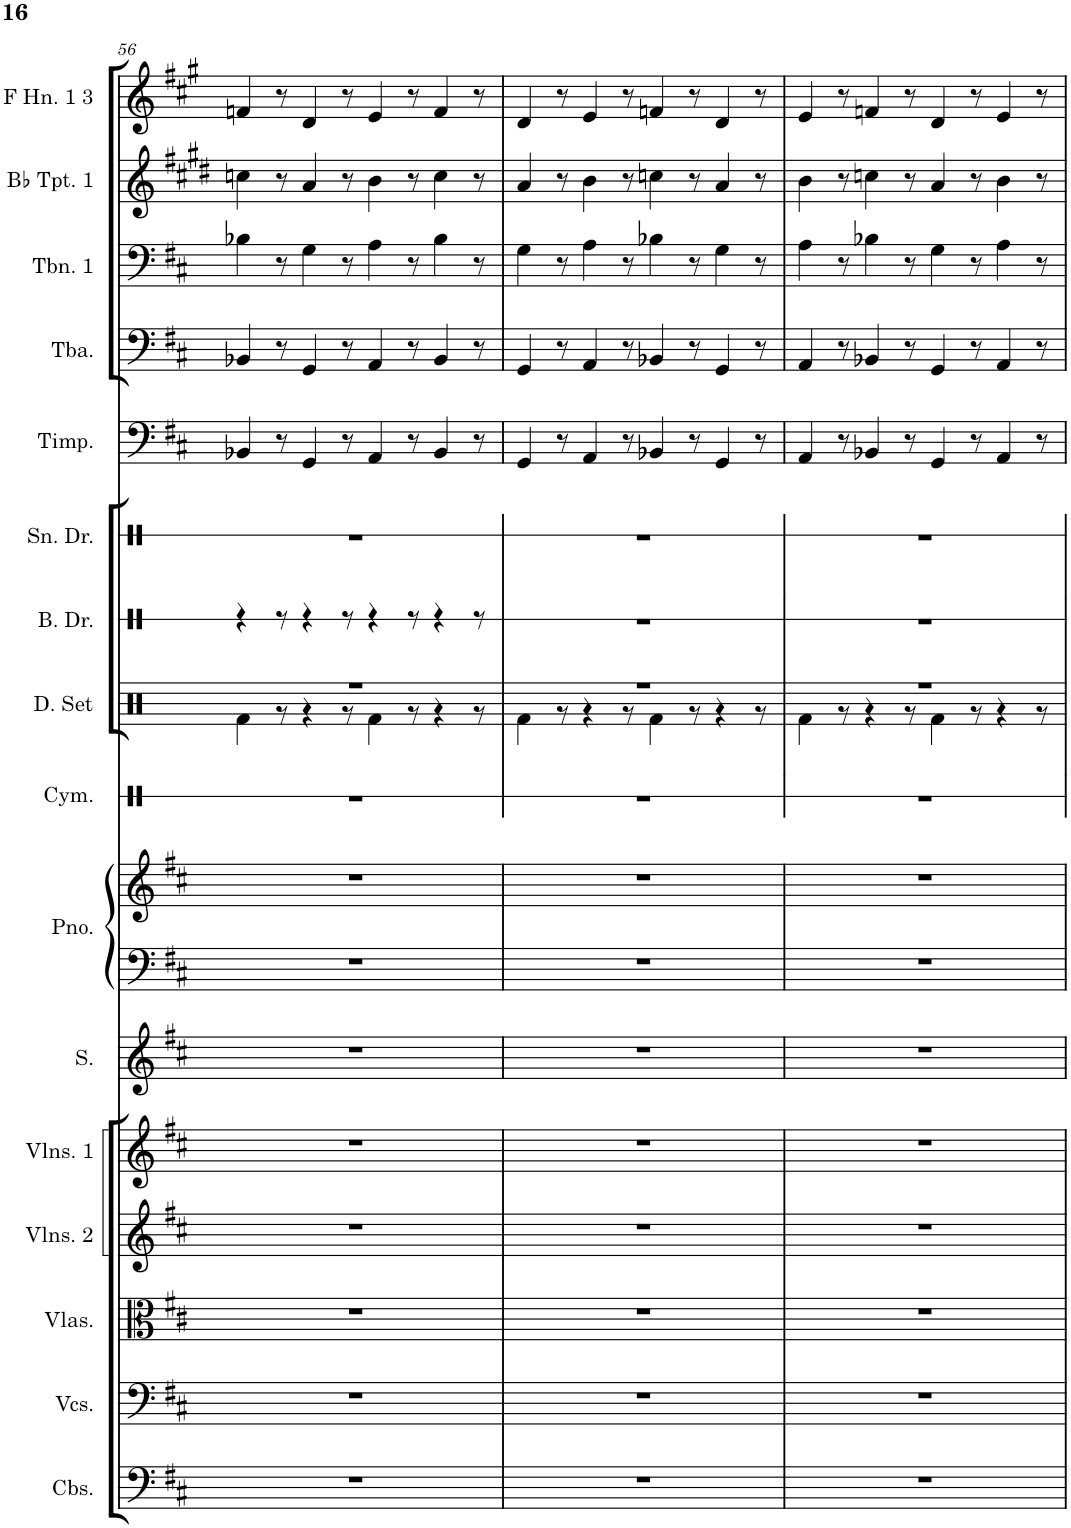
**kern	**kern	**kern	**kern	**kern	**kern	**kern	**kern	**kern	**kern	**kern	**kern	**kern	**kern	**kern	**kern	**kern
*part16	*part15	*part14	*part13	*part12	*part11	*part10	*part10	*part9	*part8	*part7	*part6	*part5	*part4	*part3	*part2	*part1
*staff17	*staff16	*staff15	*staff14	*staff13	*staff12	*staff11	*staff10	*staff9	*staff8	*staff7	*staff6	*staff5	*staff4	*staff3	*staff2	*staff1
*I"Contrabasses	*I"Violoncellos	*I"Violas	*I"Violins 2	*I"Violins 1	*I"Soprano	*I"Piano	*	*I"Cymbal	*I"Drumset	*I"Bass Drum	*I"Snare Drum	*I"Timpani	*I"Tuba	*I"Trombone 1	*I"Bb Trumpet 1	*I"F Horn 1 &amp; 3
*I'Cbs.	*I'Vcs.	*I'Vlas.	*I'Vlns. 2	*I'Vlns. 1	*I'S.	*I'Pno.	*	*I'Cym.	*I'D. Set	*I'B. Dr.	*I'Sn. Dr.	*I'Timp.	*I'Tba.	*I'Tbn. 1	*I'Bb Tpt. 1	*I'F Hn. 1 3
!!LO:PB:g=z
*clefF4	*clefF4	*clefC3	*clefG2	*clefG2	*clefG2	*clefF4	*clefG2	*clefX	*clefX	*clefX	*clefX	*clefF4	*clefF4	*clefF4	*clefG2	*clefG2
*Trd7c12	*	*	*	*	*	*	*	*	*	*	*	*	*	*	*Trd1c2	*Trd4c7
*k[f#c#]	*k[f#c#]	*k[f#c#]	*k[f#c#]	*k[f#c#]	*k[f#c#]	*k[f#c#]	*k[f#c#]	*k[]	*k[]	*k[]	*k[]	*k[f#c#]	*k[f#c#]	*k[f#c#]	*k[f#c#g#d#]	*k[f#c#g#]
*M12/8	*M12/8	*M12/8	*M12/8	*M12/8	*M12/8	*M12/8	*M12/8	*M12/8	*M12/8	*M12/8	*M12/8	*M12/8	*M12/8	*M12/8	*M12/8	*M12/8
=56	=56	=56	=56	=56	=56	=56	=56	=56	=56	=56	=56	=56	=56	=56	=56	=56
*	*	*	*	*	*	*	*	*	*^	*	*	*	*	*	*	*
1.r	1.r	1.r	1.r	1.r	1.r	1.r	1.r	1.r	1.r	4Rf\	4r	1.r	4BB-X/	4BB-X/	4B-X\	4ccn\	4fn/
.	.	.	.	.	.	.	.	.	.	8r	8r	.	8r	8r	8r	8r	8r
.	.	.	.	.	.	.	.	.	.	4r	4r	.	4GG/	4GG/	4G\	4a/	4d/
.	.	.	.	.	.	.	.	.	.	8r	8r	.	8r	8r	8r	8r	8r
.	.	.	.	.	.	.	.	.	.	4Rf\	4r	.	4AA/	4AA/	4A\	4b\	4e/
.	.	.	.	.	.	.	.	.	.	8r	8r	.	8r	8r	8r	8r	8r
.	.	.	.	.	.	.	.	.	.	4r	4r	.	4BB-/	4BB-/	4B-\	4cc\	4f/
.	.	.	.	.	.	.	.	.	.	8r	8r	.	8r	8r	8r	8r	8r
=57	=57	=57	=57	=57	=57	=57	=57	=57	=57	=57	=57	=57	=57	=57	=57	=57	=57
1.r	1.r	1.r	1.r	1.r	1.r	1.r	1.r	1.r	1.r	4Rf\	1.r	1.r	4GG/	4GG/	4G\	4a/	4d/
.	.	.	.	.	.	.	.	.	.	8r	.	.	8r	8r	8r	8r	8r
.	.	.	.	.	.	.	.	.	.	4r	.	.	4AA/	4AA/	4A\	4b\	4e/
.	.	.	.	.	.	.	.	.	.	8r	.	.	8r	8r	8r	8r	8r
.	.	.	.	.	.	.	.	.	.	4Rf\	.	.	4BB-X/	4BB-X/	4B-X\	4ccn\	4fn/
.	.	.	.	.	.	.	.	.	.	8r	.	.	8r	8r	8r	8r	8r
.	.	.	.	.	.	.	.	.	.	4r	.	.	4GG/	4GG/	4G\	4a/	4d/
.	.	.	.	.	.	.	.	.	.	8r	.	.	8r	8r	8r	8r	8r
=58	=58	=58	=58	=58	=58	=58	=58	=58	=58	=58	=58	=58	=58	=58	=58	=58	=58
1.r	1.r	1.r	1.r	1.r	1.r	1.r	1.r	1.r	1.r	4Rf\	1.r	1.r	4AA/	4AA/	4A\	4b\	4e/
.	.	.	.	.	.	.	.	.	.	8r	.	.	8r	8r	8r	8r	8r
.	.	.	.	.	.	.	.	.	.	4r	.	.	4BB-X/	4BB-X/	4B-X\	4ccn\	4fn/
.	.	.	.	.	.	.	.	.	.	8r	.	.	8r	8r	8r	8r	8r
.	.	.	.	.	.	.	.	.	.	4Rf\	.	.	4GG/	4GG/	4G\	4a/	4d/
.	.	.	.	.	.	.	.	.	.	8r	.	.	8r	8r	8r	8r	8r
.	.	.	.	.	.	.	.	.	.	4r	.	.	4AA/	4AA/	4A\	4b\	4e/
.	.	.	.	.	.	.	.	.	.	8r	.	.	8r	8r	8r	8r	8r
*	*	*	*	*	*	*	*	*	*v	*v	*	*	*	*	*	*	*
=	=	=	=	=	=	=	=	=	=	=	=	=	=	=	=	=
*-	*-	*-	*-	*-	*-	*-	*-	*-	*-	*-	*-	*-	*-	*-	*-	*-
